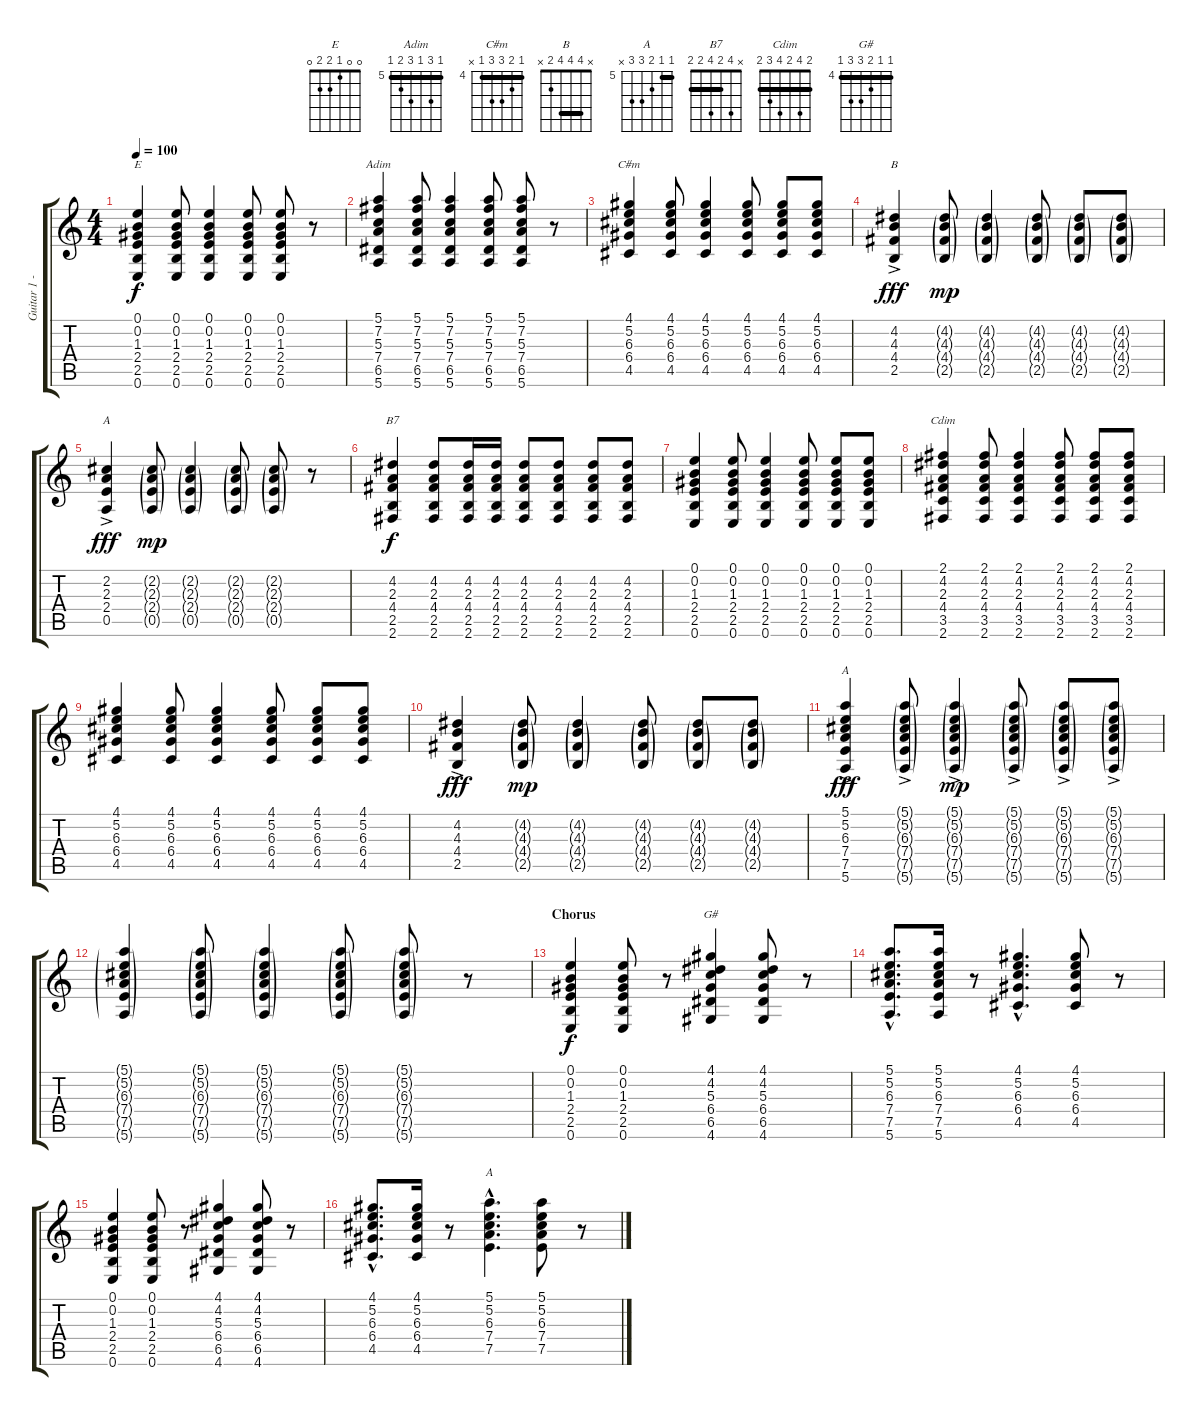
\track ("Guitar 1 - John F" "Guitar 1 -") {instrument acousticguitarnylon}
\staff {score tabs}
\tuning (E4 B3 G3 D3 A2 E2) {hide}
\chord ("E" 0 0 1 2 2 0)
\chord ("Adim" 5 7 5 7 6 5) {firstfret 5 barre 5}
\chord ("C#m" 4 5 6 6 4 x) {firstfret 4 barre 4}
\chord ("B" x 4 4 4 2 x) {barre 4}
\chord ("A" x 2 2 2 0 x) {barre 2}
\chord ("B7" x 4 2 4 2 2) {barre 2}
\chord ("Cdim" 2 4 2 4 3 2) {barre 2}
\chord ("A" 5 5 6 7 7 5) {firstfret 5 barre 5}
\chord ("G#" 4 4 5 6 6 4) {firstfret 4 barre 4}
\chord ("A" 5 5 6 7 7 x) {firstfret 5 barre 5}
\ts (4 4)
\tempo 100
\clef g2
\ks c
(0.1 0.2 1.3 2.4 2.5 0.6).4{ch "E" dy f} (0.1 0.2 1.3 2.4 2.5 0.6).8 (0.1 0.2 1.3 2.4 2.5 0.6).4 (0.1 0.2 1.3 2.4 2.5 0.6).8 (0.1 0.2 1.3 2.4 2.5 0.6).8 r.8 |
(5.1 7.2 5.3 7.4 6.5 5.6).4{ch "Adim"} (5.1 7.2 5.3 7.4 6.5 5.6).8 (5.1 7.2 5.3 7.4 6.5 5.6).4 (5.1 7.2 5.3 7.4 6.5 5.6).8 (5.1 7.2 5.3 7.4 6.5 5.6).8 r.8 |
(4.1 5.2 6.3 6.4 4.5).4{ch "C#m"} (4.1 5.2 6.3 6.4 4.5).8 (4.1 5.2 6.3 6.4 4.5).4 (4.1 5.2 6.3 6.4 4.5).8 (4.1 5.2 6.3 6.4 4.5).8 (4.1 5.2 6.3 6.4 4.5).8 |
(4.2{ac} 4.3 4.4 2.5).4{ch "B" dy fff} (4.2{g} 4.3{g} 4.4{g} 2.5{g}).8{dy mp} (4.2{g} 4.3{g} 4.4{g} 2.5{g}).4 (4.2{g} 4.3{g} 4.4{g} 2.5{g}).8 (4.2{g} 4.3{g} 4.4{g} 2.5{g}).8 (4.2{g} 4.3{g} 4.4{g} 2.5{g}).8 |
(2.2 2.3{ac} 2.4 0.5).4{ch "A" dy fff} (2.2{g} 2.3{g} 2.4{g} 0.5{g}).8{dy mp} (2.2{g} 2.3{g} 2.4{g} 0.5{g}).4 (2.2{g} 2.3{g} 2.4{g} 0.5{g}).8 (2.2{g} 2.3{g} 2.4{g} 0.5{g}).8 r.8 |
(4.2 2.3 4.4 2.5 2.6).4{ch "B7" dy f} (4.2 2.3 4.4 2.5 2.6).8 (4.2 2.3 4.4 2.5 2.6).16 (4.2 2.3 4.4 2.5 2.6).16 (4.2 2.3 4.4 2.5 2.6).8 (4.2 2.3 4.4 2.5 2.6).8 (4.2 2.3 4.4 2.5 2.6).8 (4.2 2.3 4.4 2.5 2.6).8 |
(0.1 0.2 1.3 2.4 2.5 0.6).4 (0.1 0.2 1.3 2.4 2.5 0.6).8 (0.1 0.2 1.3 2.4 2.5 0.6).4 (0.1 0.2 1.3 2.4 2.5 0.6).8 (0.1 0.2 1.3 2.4 2.5 0.6).8 (0.1 0.2 1.3 2.4 2.5 0.6).8 |
(2.1 4.2 2.3 4.4 3.5 2.6).4{ch "Cdim"} (2.1 4.2 2.3 4.4 3.5 2.6).8 (2.1 4.2 2.3 4.4 3.5 2.6).4 (2.1 4.2 2.3 4.4 3.5 2.6).8 (2.1 4.2 2.3 4.4 3.5 2.6).8 (2.1 4.2 2.3 4.4 3.5 2.6).8 |
(4.1 5.2 6.3 6.4 4.5).4 (4.1 5.2 6.3 6.4 4.5).8 (4.1 5.2 6.3 6.4 4.5).4 (4.1 5.2 6.3 6.4 4.5).8 (4.1 5.2 6.3 6.4 4.5).8 (4.1 5.2 6.3 6.4 4.5).8 |
(4.2{ac} 4.3 4.4 2.5).4{dy fff} (4.2{g} 4.3{g} 4.4{g} 2.5{g}).8{dy mp} (4.2{g} 4.3{g} 4.4{g} 2.5{g}).4 (4.2{g} 4.3{g} 4.4{g} 2.5{g}).8 (4.2{g} 4.3{g} 4.4{g} 2.5{g}).8 (4.2{g} 4.3{g} 4.4{g} 2.5{g}).8 |
(5.1 5.2 6.3{ac} 7.4 7.5 5.6).4{ch "A" dy fff} (5.1{g} 5.2{g} 6.3{g ac} 7.4{g} 7.5{g} 5.6{g ac}).8 (5.1{g} 5.2{g} 6.3{g ac} 7.4{g} 7.5{g} 5.6{g}).4{dy mp} (5.1{g} 5.2{g} 6.3{g ac} 7.4{g} 7.5{g} 5.6{g}).8 (5.1{g} 5.2{g} 6.3{g ac} 7.4{g} 7.5{g} 5.6{g}).8 (5.1{g} 5.2{g} 6.3{g ac} 7.4{g} 7.5{g} 5.6{g}).8 |
(5.1{g} 5.2{g} 6.3{g} 7.4{g} 7.5{g} 5.6{g}).4 (5.1{g} 5.2{g} 6.3{g} 7.4{g} 7.5{g} 5.6{g}).8 (5.1{g} 5.2{g} 6.3{g} 7.4{g} 7.5{g} 5.6{g}).4 (5.1{g} 5.2{g} 6.3{g} 7.4{g} 7.5{g} 5.6{g}).8 (5.1{g} 5.2{g} 6.3{g} 7.4{g} 7.5{g} 5.6{g}).8 r.8 |
\section ("" "Chorus")
(0.1 0.2 1.3 2.4 2.5 0.6).4{dy f} (0.1 0.2 1.3 2.4 2.5 0.6).8 r.8 (4.1 4.2 5.3 6.4 6.5 4.6).4{ch "G#"} (4.1 4.2 5.3 6.4 6.5 4.6).8 r.8 |
(5.1{hac} 5.2{hac} 6.3{hac} 7.4{hac} 7.5{hac} 5.6{hac}).8{d} (5.1 5.2 6.3 7.4 7.5 5.6).16 r.8 (4.1{hac} 5.2{hac} 6.3{hac} 6.4{hac} 4.5{hac}).4{d} (4.1 5.2 6.3 6.4 4.5).8 r.8 |
(0.1 0.2 1.3 2.4 2.5 0.6).4 (0.1 0.2 1.3 2.4 2.5 0.6).8 r.8 (4.1 4.2 5.3 6.4 6.5 4.6).4 (4.1 4.2 5.3 6.4 6.5 4.6).8 r.8 |
(4.1{hac} 5.2{hac} 6.3{hac} 6.4{hac} 4.5{hac}).8{d} (4.1 5.2 6.3 6.4 4.5).16 r.8 (5.1{hac} 5.2{hac} 6.3{hac} 7.4{hac} 7.5{hac}).4{d ch "A"} (5.1 5.2 6.3 7.4 7.5).8 r.8
